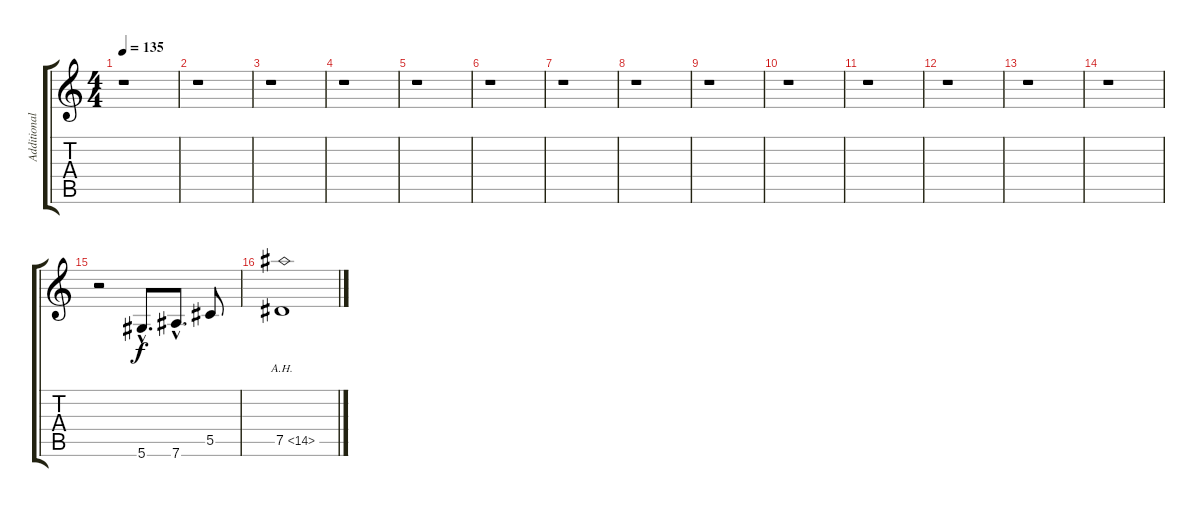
\track ("Additional Guitars" "Additional") {instrument distortionguitar}
\staff {score tabs}
\tuning (Eb4 Bb3 Gb3 Db3 Ab2 Eb2) {hide}
\ts (4 4)
\tempo 135
\clef g2
\ks c
r.1{dy f} |
r.1 |
r.1 |
r.1 |
r.1 |
r.1 |
r.1 |
r.1 |
r.1 |
r.1 |
r.1 |
r.1 |
r.1 |
r.1 |
r.2 5.6{hac}.8{d} 7.6{hac}.8{d} 5.5.8 |
7.5{ah 7}.1
